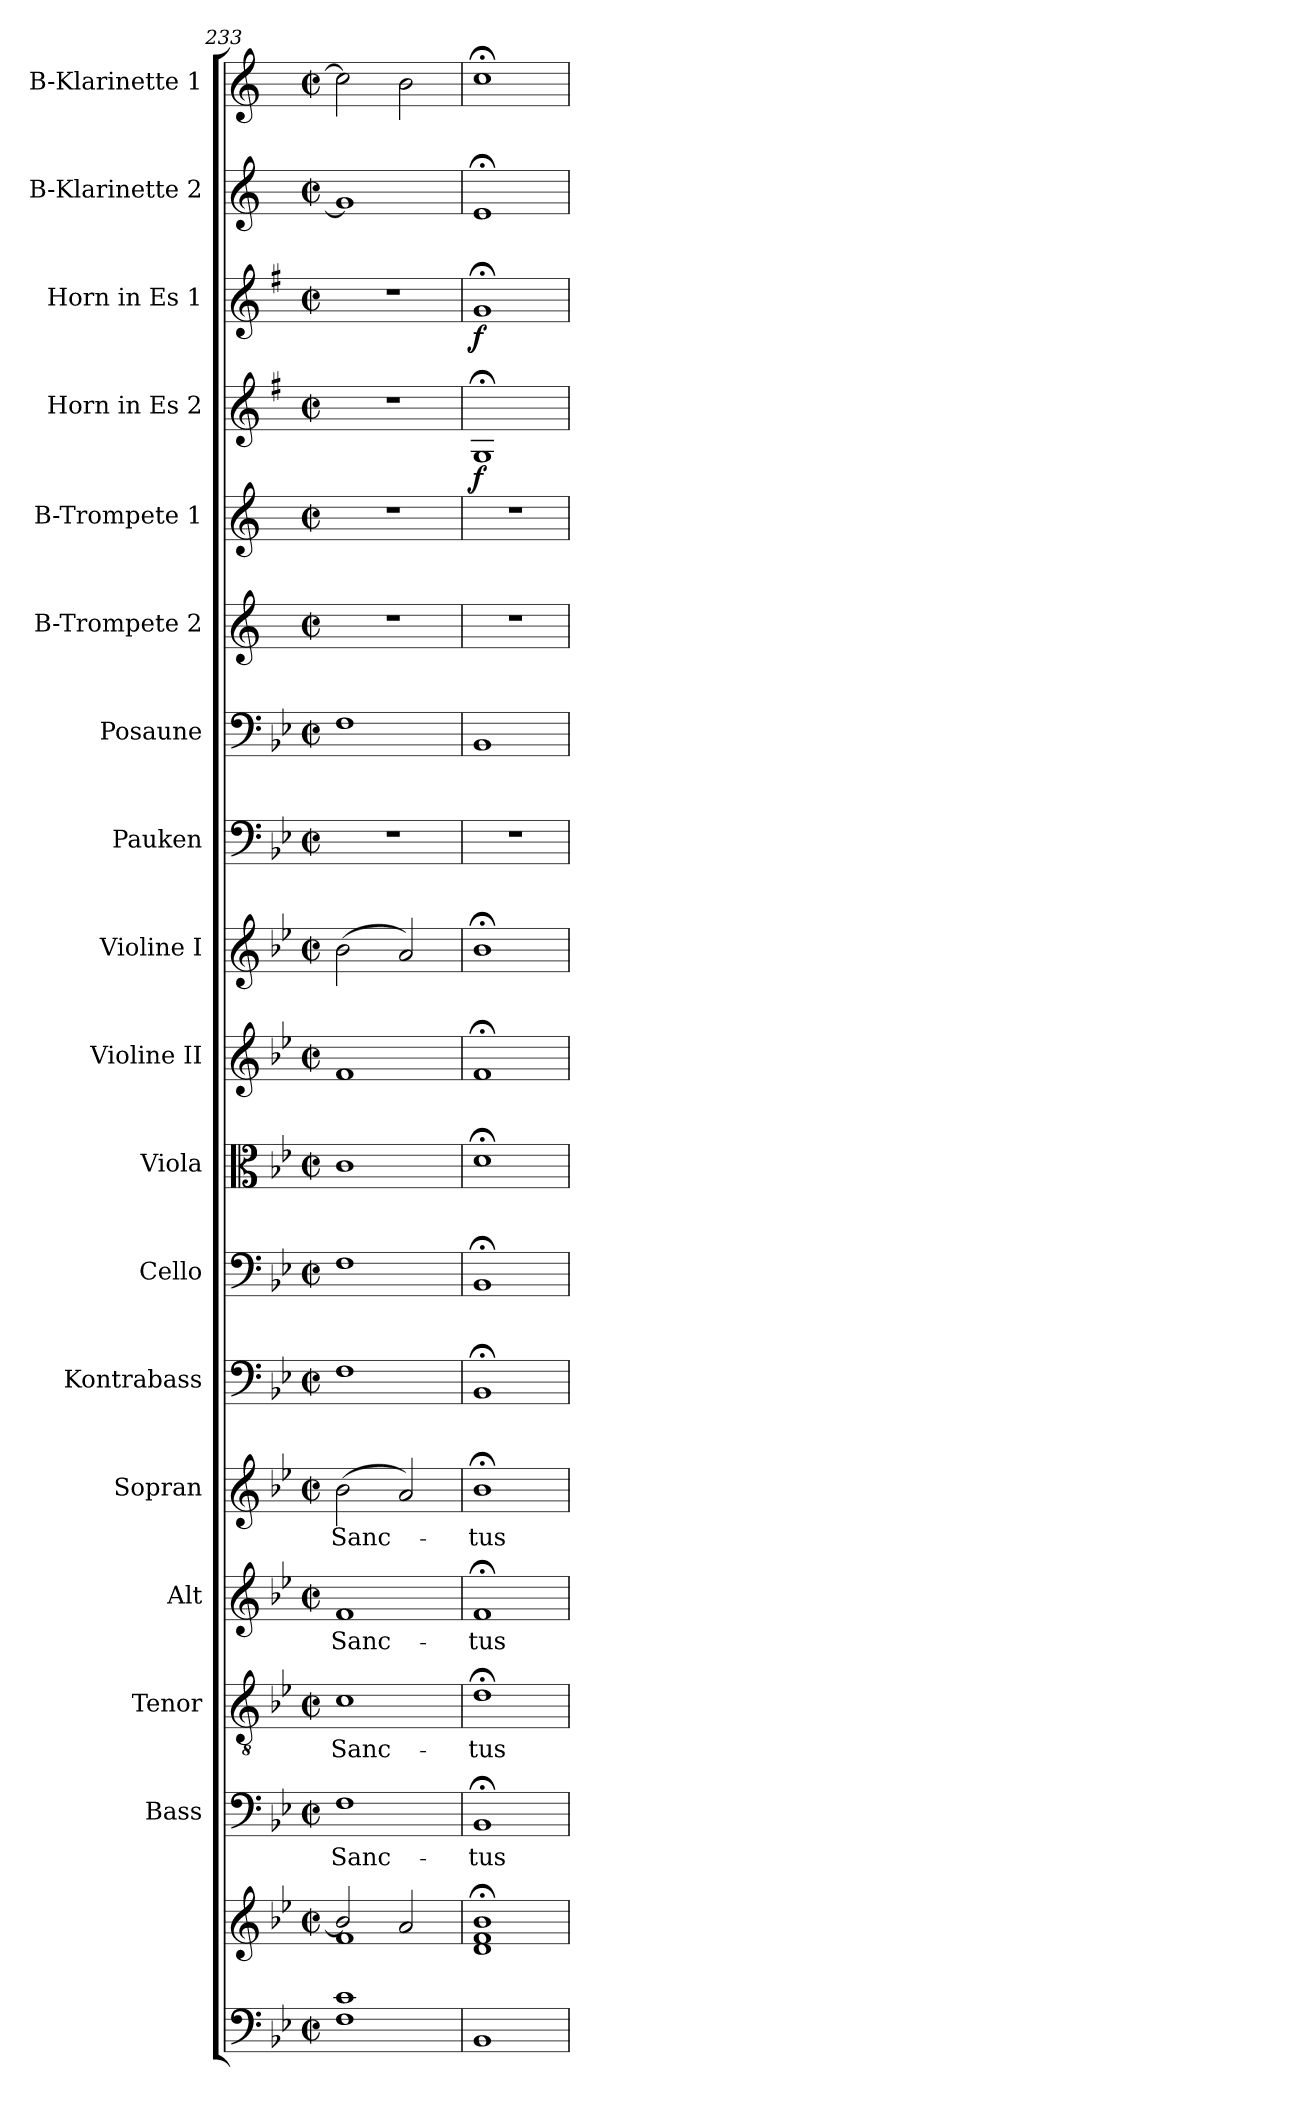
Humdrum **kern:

**kern	**kern	**kern	**text	**kern	**text	**kern	**text	**kern	**text	**kern	**kern	**kern	**kern	**kern	**kern	**kern	**kern	**kern	**kern	**dynam	**kern	**dynam	**kern	**kern
*part18	*part18	*part17	*part17	*part16	*part16	*part15	*part15	*part14	*part14	*part13	*part12	*part11	*part10	*part9	*part8	*part7	*part6	*part5	*part4	*part4	*part3	*part3	*part2	*part1
*staff19	*staff18	*staff17	*staff17	*staff16	*staff16	*staff15	*staff15	*staff14	*staff14	*staff13	*staff12	*staff11	*staff10	*staff9	*staff8	*staff7	*staff6	*staff5	*staff4	*staff4	*staff3	*staff3	*staff2	*staff1
*	*	*I"Bass	*	*I"Tenor	*	*I"Alt	*	*I"Sopran	*	*I"Kontrabass	*I"Cello	*I"Viola	*I"Violine II	*I"Violine I	*I"Pauken	*I"Posaune	*I"B-Trompete 2	*I"B-Trompete 1	*I"Horn in Es 2	*	*I"Horn in Es 1	*	*I"B-Klarinette 2	*I"B-Klarinette 1
*	*	*I'B.	*	*I'T.	*	*I'A.	*	*I'S.	*	*I'Kb.	*	*I'Vla.	*I'Vl. II	*I'Vl. I	*I'Pk.	*I'Pos.	*I'B Trp. 2	*I'B Trp. 1	*	*	*	*	*I'B Kl. 2	*I'B Kl. 1
*clefF4	*clefG2	*clefF4	*	*clefGv2	*	*clefG2	*	*clefG2	*	*clefF4	*clefF4	*clefC3	*clefG2	*clefG2	*clefF4	*clefF4	*clefG2	*clefG2	*clefG2	*	*clefG2	*	*clefG2	*clefG2
*	*	*	*	*	*	*	*	*	*	*ITrd7c12	*	*	*	*	*	*	*ITrd1c2	*ITrd1c2	*ITrd5c9	*	*ITrd5c9	*	*ITrd1c2	*ITrd1c2
*k[b-e-]	*k[b-e-]	*k[b-e-]	*	*k[b-e-]	*	*k[b-e-]	*	*k[b-e-]	*	*k[b-e-]	*k[b-e-]	*k[b-e-]	*k[b-e-]	*k[b-e-]	*k[b-e-]	*k[b-e-]	*k[b-e-]	*k[b-e-]	*k[b-e-]	*	*k[b-e-]	*	*k[b-e-]	*k[b-e-]
*B-:	*B-:	*B-:	*	*B-:	*	*B-:	*	*B-:	*	*B-:	*B-:	*B-:	*B-:	*B-:	*B-:	*B-:	*B-:	*B-:	*B-:	*	*B-:	*	*B-:	*B-:
*M2/2	*M2/2	*M2/2	*	*M2/2	*	*M2/2	*	*M2/2	*	*M2/2	*M2/2	*M2/2	*M2/2	*M2/2	*M2/2	*M2/2	*M2/2	*M2/2	*M2/2	*	*M2/2	*	*M2/2	*M2/2
*met(c|)	*met(c|)	*met(c|)	*	*met(c|)	*	*met(c|)	*	*met(c|)	*	*met(c|)	*met(c|)	*met(c|)	*met(c|)	*met(c|)	*met(c|)	*met(c|)	*met(c|)	*met(c|)	*met(c|)	*	*met(c|)	*	*met(c|)	*met(c|)
=233	=233	=233	=233	=233	=233	=233	=233	=233	=233	=233	=233	=233	=233	=233	=233	=233	=233	=233	=233	=233	=233	=233	=233	=233
*^	*^	*	*	*	*	*	*	*	*	*	*	*	*	*	*	*	*	*	*	*	*	*	*	*
!	!	!	!	!	!LO:LY:b	!	!LO:LY:b	!	!LO:LY:b	!	!LO:LY:b	!	!	!	!	!	!	!	!	!	!	!	!	!	!	!
1c	1F	2b-/]	1f	1F	Sanc-	1c	Sanc-	1f	Sanc-	(>2b-\	Sanc-	1FF	1F	1c	1f	(>2b-\	1r	1F	1r	1r	1r	.	1r	.	1f]	2b-\]
.	.	2a/	.	.	.	.	.	.	.	2a/)	.	.	.	.	.	2a/)	.	.	.	.	.	.	.	.	.	2a\
*v	*v	*	*	*	*	*	*	*	*	*	*	*	*	*	*	*	*	*	*	*	*	*	*	*	*	*
=234	=234	=234	=234	=234	=234	=234	=234	=234	=234	=234	=234	=234	=234	=234	=234	=234	=234	=234	=234	=234	=234	=234	=234	=234	=234
!	!	!	!	!LO:LY:b	!	!LO:LY:b	!	!LO:LY:b	!	!LO:LY:b	!	!	!	!	!	!	!	!	!	!	!LO:DY:b	!	!LO:DY:b	!	!
1BB-	1b-;<	1d 1f	1BB-;<	-tus	1d;<	-tus	1f;<	-tus	1b-;<	-tus	1BBB-;<	1BB-;<	1d;<	1f;<	1b-;<	1r	1BB-	1r	1r	1BB-;<	f	1B-;<	f	1d;<	1b-;<
*	*v	*v	*	*	*	*	*	*	*	*	*	*	*	*	*	*	*	*	*	*	*	*	*	*	*
=	=	=	=	=	=	=	=	=	=	=	=	=	=	=	=	=	=	=	=	=	=	=	=	=
*-	*-	*-	*-	*-	*-	*-	*-	*-	*-	*-	*-	*-	*-	*-	*-	*-	*-	*-	*-	*-	*-	*-	*-	*-
